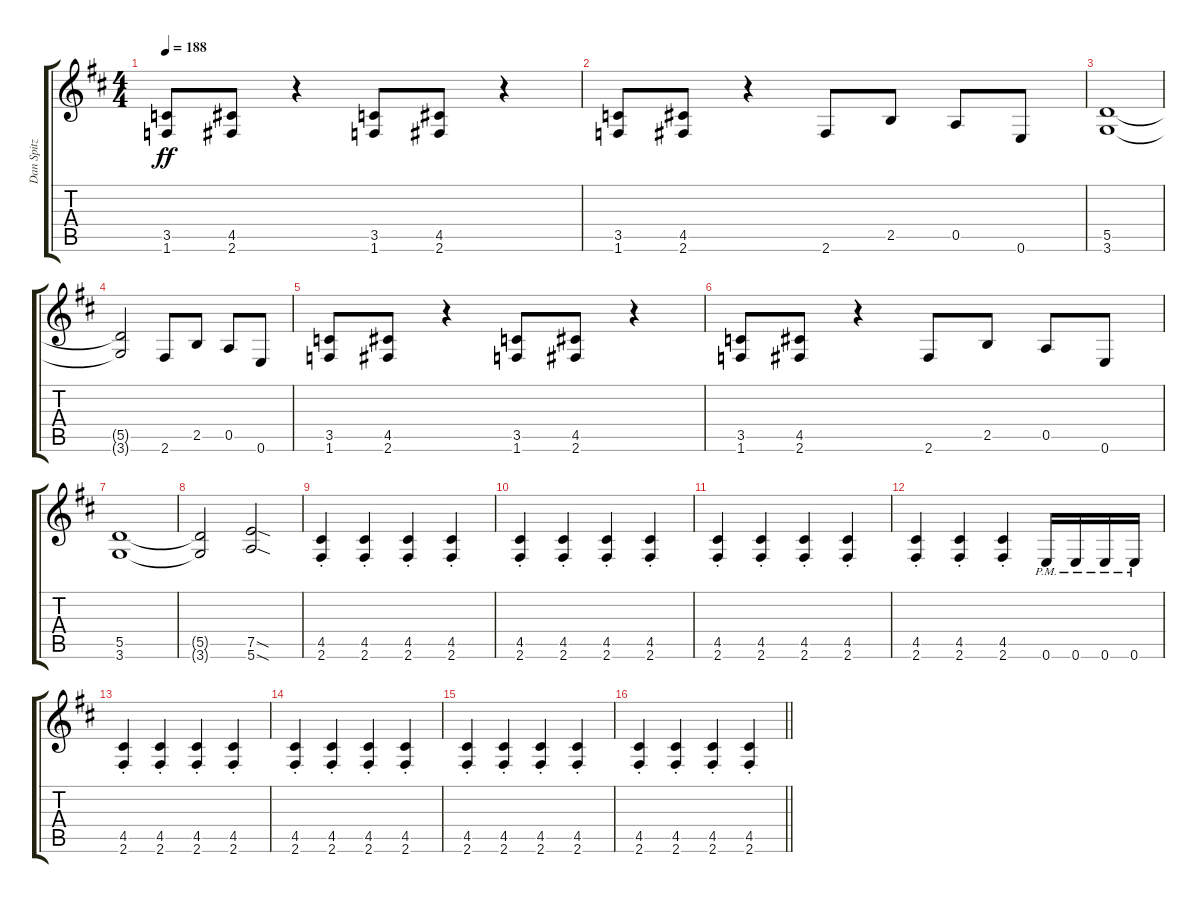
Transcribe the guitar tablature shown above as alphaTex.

\track ("Dan Spitz" "Dan Spitz") {instrument distortionguitar}
\staff {score tabs}
\tuning (E4 B3 G3 D3 A2 E2) {hide}
\ts (4 4)
\tempo 188
\clef g2
\ks d
(3.5 1.6).8{dy ff} (4.5 2.6).8 r.4 (3.5 1.6).8 (4.5 2.6).8 r.4 |
(3.5 1.6).8 (4.5 2.6).8 r.4 2.6.8 2.5.8 0.5.8 0.6.8 |
(5.5 3.6).1 |
(5.5{t} 3.6{t}).2 2.6.8 2.5.8 0.5.8 0.6.8 |
(3.5 1.6).8 (4.5 2.6).8 r.4 (3.5 1.6).8 (4.5 2.6).8 r.4 |
(3.5 1.6).8 (4.5 2.6).8 r.4 2.6.8 2.5.8 0.5.8 0.6.8 |
(5.5 3.6).1 |
(5.5{t} 3.6{t}).2 (7.5{sod} 5.6{sod}).2 |
(4.5{st} 2.6{st}).4 (4.5{st} 2.6{st}).4 (4.5{st} 2.6{st}).4 (4.5{st} 2.6{st}).4 |
(4.5{st} 2.6{st}).4 (4.5{st} 2.6{st}).4 (4.5{st} 2.6{st}).4 (4.5{st} 2.6{st}).4 |
(4.5{st} 2.6{st}).4 (4.5{st} 2.6{st}).4 (4.5{st} 2.6{st}).4 (4.5{st} 2.6{st}).4 |
(4.5{st} 2.6{st}).4 (4.5{st} 2.6{st}).4 (4.5{st} 2.6{st}).4 0.6{pm}.16 0.6{pm}.16 0.6{pm}.16 0.6{pm}.16 |
(4.5{st} 2.6{st}).4 (4.5{st} 2.6{st}).4 (4.5{st} 2.6{st}).4 (4.5{st} 2.6{st}).4 |
(4.5{st} 2.6{st}).4 (4.5{st} 2.6{st}).4 (4.5{st} 2.6{st}).4 (4.5{st} 2.6{st}).4 |
(4.5{st} 2.6{st}).4 (4.5{st} 2.6{st}).4 (4.5{st} 2.6{st}).4 (4.5{st} 2.6{st}).4 |
\barLineRight lightlight
(4.5{st} 2.6{st}).4 (4.5{st} 2.6{st}).4 (4.5{st} 2.6{st}).4 (4.5{st} 2.6{st}).4
